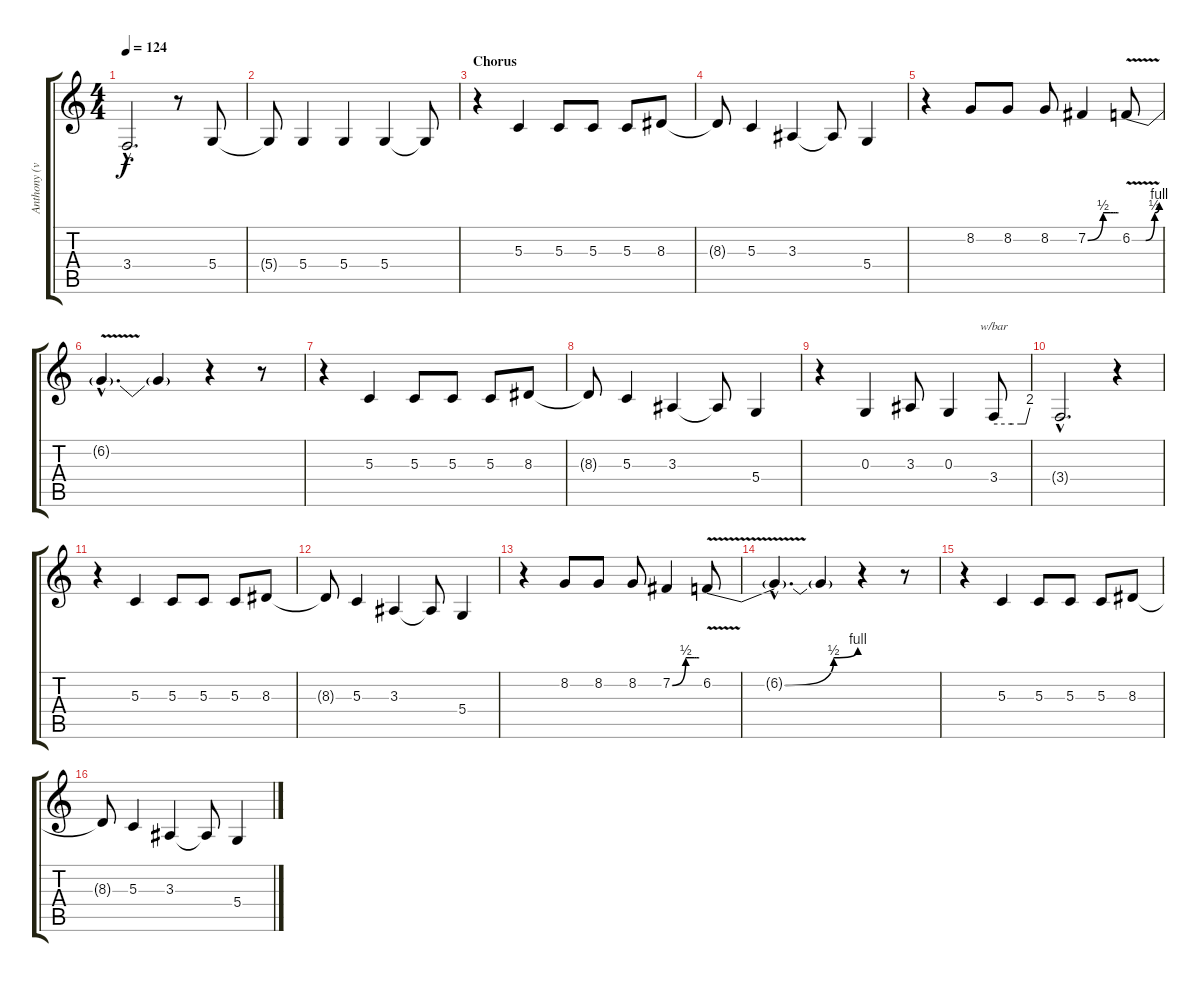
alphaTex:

\track ("Anthony (vocal)" "Anthony (v") {instrument viola}
\staff {score tabs}
\tuning (E4 B3 G3 D3 A2 E2) {hide}
\ts (4 4)
\tempo 124
\clef g2
\ks c
3.4{hac}.2{d dy f} r.8 5.4.8 |
5.4{t}.8 5.4.4 5.4.4 5.4.4 5.4{t}.8 |
\section ("" "Chorus")
r.4 5.3.4 5.3.8 5.3.8 5.3.8 8.3.8 |
8.3{t}.8 5.3.4 3.3.4 3.3{t}.8 5.4.4 |
r.4 8.2.8 8.2.8 8.2.8 7.2{be (custom 0 0 30 2 44 2 50 2 54 2 58 2 60 2)}.4 6.2{be (custom 0 0 30 0 50 2 60 4) v}.8 |
6.2{hac t}.4{d} 6.2{t}.4 r.4 r.8 |
r.4 5.3.4 5.3.8 5.3.8 5.3.8 8.3.8 |
8.3{t}.8 5.3.4 3.3.4 3.3{t}.8 5.4.4 |
r.4 0.3.4 3.3.8 0.3.4 3.4.8{tbe (custom default 0 0 30 0 45 0 53 0 60 8)} |
3.4{hac t}.2{d} r.4 |
r.4 5.3.4 5.3.8 5.3.8 5.3.8 8.3.8 |
8.3{t}.8 5.3.4 3.3.4 3.3{t}.8 5.4.4 |
r.4 8.2.8 8.2.8 8.2.8 7.2{be (custom 0 0 30 2 44 2 50 2 54 2 58 2 60 2)}.4 6.2{be (custom 0 0 30 0 50 2 60 4) v}.8 |
6.2{hac t}.4{d} 6.2{t}.4 r.4 r.8 |
r.4 5.3.4 5.3.8 5.3.8 5.3.8 8.3.8 |
8.3{t}.8 5.3.4 3.3.4 3.3{t}.8 5.4.4
